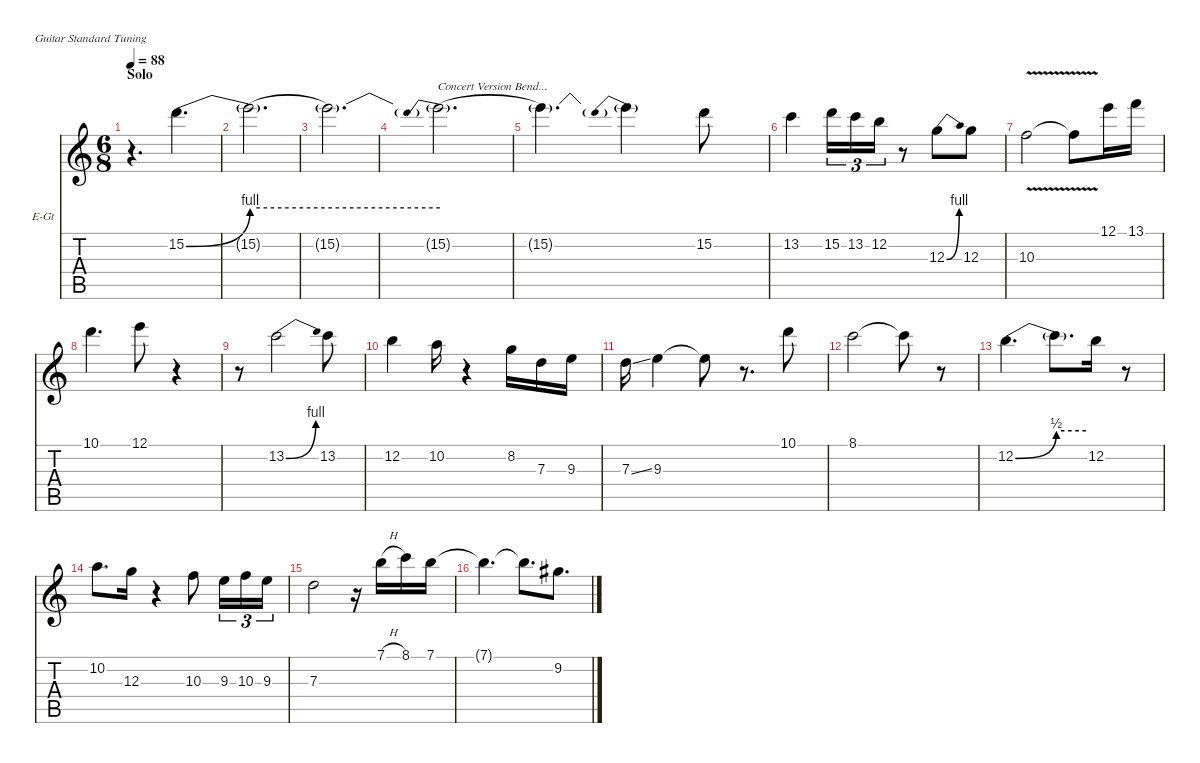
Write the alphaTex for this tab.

\hideDynamics
\bracketExtendMode nobrackets
\firstSystemTrackNameOrientation horizontal
\otherSystemsTrackNameOrientation horizontal
\track ("Solo Gtr            " "E-Gt") {mute instrument distortionguitar}
\staff {score tabs}
\tuning (E4 B3 G3 D3 A2 E2)
\ts (6 8)
\section ("" "Solo")
\tempo 88
\clef g2
\ks c
r.4{d dy f beam Down} 15.2{be (bend 0 0 60 4)}.4{d dy fff beam Down} |
15.2{be (hold 0 4 60 4) t}.2{d dy f beam Down} |
15.2{t}.2{d beam Down} |
15.2{be (prebend 0 4 60 4) t}.2{d txt "Concert Version Bend..." beam Down} |
15.2{t}.4{d beam Down} 15.2{be (prebend 0 4 60 4) t}.4{beam Down} 15.2.8{dy fff beam Down} |
13.2.4{beam Down} 15.2.16{tu (3 2) dy f beam Down} 13.2.16{tu (3 2) beam Down} 12.2.16{tu (3 2) beam Down} r.8{beam Down} 12.3{be (bend 0 0 60 4)}.8{beam Down} 12.3.8{beam Down} |
10.3{v}.2{beam Down} 10.3{v t}.8{beam Down} 12.1.16{beam Down} 13.1.16{beam Down} |
10.1.4{d dy fff beam Down} 12.1.8{dy f beam Down} r.4{beam Down} |
r.8{beam Down} 13.2{be (bend 0 0 60 4)}.2{dy fff beam Down} 13.2.8{dy f beam Down} |
12.2.4{beam Down} 10.2.16{beam Down} r.4{beam Down} 8.2.16{beam Down} 7.3.16{beam Down} 9.3.16{beam Down} |
7.3{ss}.16{beam Down} 9.3.4{beam Down} 9.3{t}.8{beam Down} r.8{d beam Down} 10.1.8{beam Down} |
8.1.2{dy fff beam Down} 8.1{t}.8{dy f beam Down} r.8{beam Down} |
12.2{be (bend 0 0 60 2)}.4{d dy fff beam Down} 12.2{be (hold 0 2 60 2) t}.8{d dy f beam Down} 12.2.16{beam Down} r.8{beam Down} |
10.2.8{d dy fff beam Down} 12.3.16{dy f beam Down} r.4{beam Down} 10.3.8{dy fff beam Down} 9.3.16{tu (3 2) dy f beam Down} 10.3.16{tu (3 2) beam Down} 9.3.16{tu (3 2) beam Down} |
7.3.2{dy fff beam Down} r.16{beam Down} 7.1{h}.16{beam Down} 8.1.16{dy f beam Down} 7.1.16{beam Down} |
7.1{t}.4{d beam Down} 7.1{t}.8{d beam Down} 9.2{acc #}.8{d beam Down}
